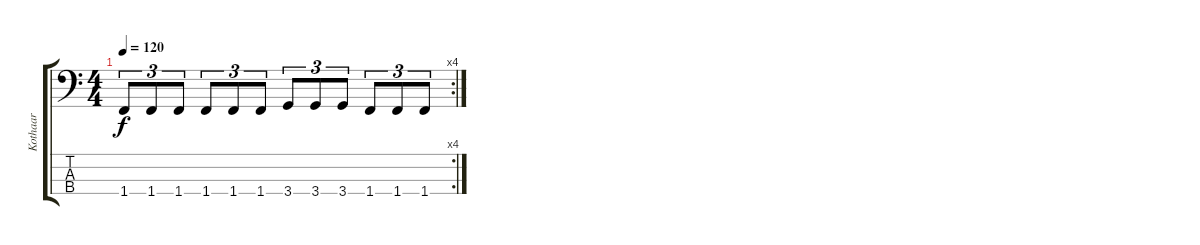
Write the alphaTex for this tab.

\track ("Kothaar" "Kothaar") {instrument electricbasspick}
\staff {score tabs}
\tuning (G2 D2 A1 E1) {hide}
\rc 4
\ts (4 4)
\tempo 120
\clef f4
\ks c
1.4.8{tu (3 2) dy f} 1.4.8{tu (3 2)} 1.4.8{tu (3 2)} 1.4.8{tu (3 2)} 1.4.8{tu (3 2)} 1.4.8{tu (3 2)} 3.4.8{tu (3 2)} 3.4.8{tu (3 2)} 3.4.8{tu (3 2)} 1.4.8{tu (3 2)} 1.4.8{tu (3 2)} 1.4.8{tu (3 2)}
